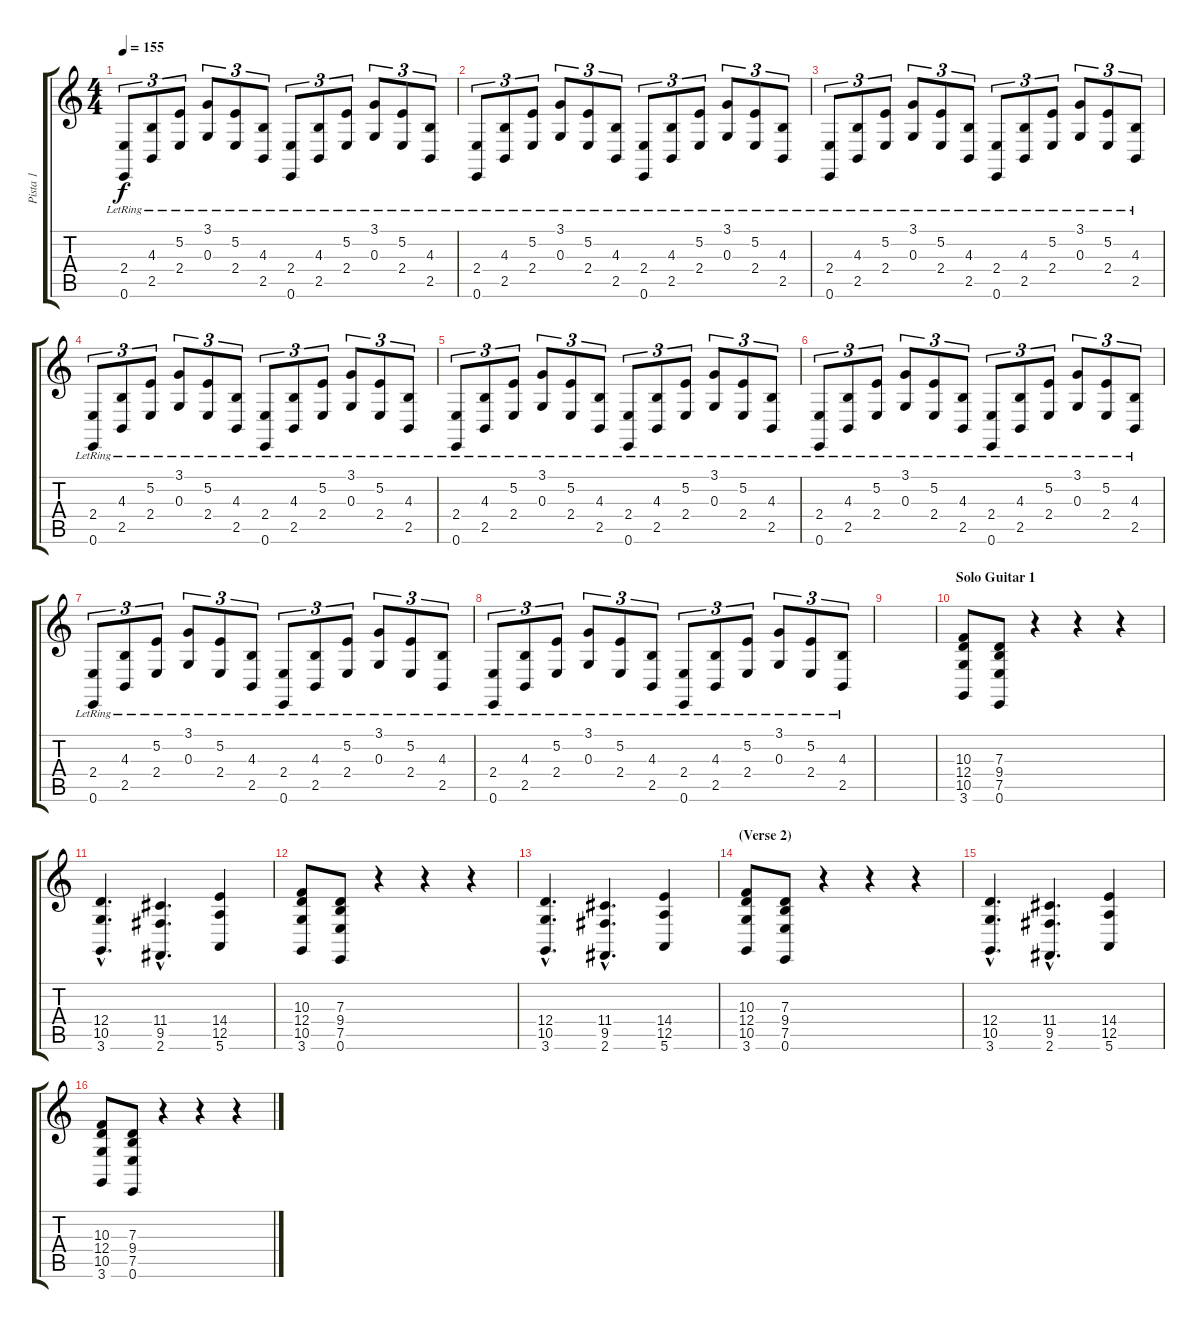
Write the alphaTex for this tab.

\track ("Pista 1" "Pista 1") {instrument harpsichord}
\staff {score tabs}
\tuning (E4 B3 G3 D3 A2 E2) {hide}
\ts (4 4)
\tempo 155
\clef g2
\ks c
(2.4{lr} 0.6{lr}).8{tu (3 2) dy f} (4.3{lr} 2.5{lr}).8{tu (3 2)} (5.2{lr} 2.4{lr}).8{tu (3 2)} (3.1{lr} 0.3{lr}).8{tu (3 2)} (5.2{lr} 2.4{lr}).8{tu (3 2)} (4.3{lr} 2.5{lr}).8{tu (3 2)} (2.4{lr} 0.6{lr}).8{tu (3 2)} (4.3{lr} 2.5{lr}).8{tu (3 2)} (5.2{lr} 2.4{lr}).8{tu (3 2)} (3.1{lr} 0.3{lr}).8{tu (3 2)} (5.2{lr} 2.4{lr}).8{tu (3 2)} (4.3{lr} 2.5{lr}).8{tu (3 2)} |
(2.4{lr} 0.6{lr}).8{tu (3 2)} (4.3{lr} 2.5{lr}).8{tu (3 2)} (5.2{lr} 2.4{lr}).8{tu (3 2)} (3.1{lr} 0.3{lr}).8{tu (3 2)} (5.2{lr} 2.4{lr}).8{tu (3 2)} (4.3{lr} 2.5{lr}).8{tu (3 2)} (2.4{lr} 0.6{lr}).8{tu (3 2)} (4.3{lr} 2.5{lr}).8{tu (3 2)} (5.2{lr} 2.4{lr}).8{tu (3 2)} (3.1{lr} 0.3{lr}).8{tu (3 2)} (5.2{lr} 2.4{lr}).8{tu (3 2)} (4.3{lr} 2.5{lr}).8{tu (3 2)} |
(2.4{lr} 0.6{lr}).8{tu (3 2)} (4.3{lr} 2.5{lr}).8{tu (3 2)} (5.2{lr} 2.4{lr}).8{tu (3 2)} (3.1{lr} 0.3{lr}).8{tu (3 2)} (5.2{lr} 2.4{lr}).8{tu (3 2)} (4.3{lr} 2.5{lr}).8{tu (3 2)} (2.4{lr} 0.6{lr}).8{tu (3 2)} (4.3{lr} 2.5{lr}).8{tu (3 2)} (5.2{lr} 2.4{lr}).8{tu (3 2)} (3.1{lr} 0.3{lr}).8{tu (3 2)} (5.2{lr} 2.4{lr}).8{tu (3 2)} (4.3{lr} 2.5{lr}).8{tu (3 2)} |
(2.4{lr} 0.6{lr}).8{tu (3 2)} (4.3{lr} 2.5{lr}).8{tu (3 2)} (5.2{lr} 2.4{lr}).8{tu (3 2)} (3.1{lr} 0.3{lr}).8{tu (3 2)} (5.2{lr} 2.4{lr}).8{tu (3 2)} (4.3{lr} 2.5{lr}).8{tu (3 2)} (2.4{lr} 0.6{lr}).8{tu (3 2)} (4.3{lr} 2.5{lr}).8{tu (3 2)} (5.2{lr} 2.4{lr}).8{tu (3 2)} (3.1{lr} 0.3{lr}).8{tu (3 2)} (5.2{lr} 2.4{lr}).8{tu (3 2)} (4.3{lr} 2.5{lr}).8{tu (3 2)} |
(2.4{lr} 0.6{lr}).8{tu (3 2)} (4.3{lr} 2.5{lr}).8{tu (3 2)} (5.2{lr} 2.4{lr}).8{tu (3 2)} (3.1{lr} 0.3{lr}).8{tu (3 2)} (5.2{lr} 2.4{lr}).8{tu (3 2)} (4.3{lr} 2.5{lr}).8{tu (3 2)} (2.4{lr} 0.6{lr}).8{tu (3 2)} (4.3{lr} 2.5{lr}).8{tu (3 2)} (5.2{lr} 2.4{lr}).8{tu (3 2)} (3.1{lr} 0.3{lr}).8{tu (3 2)} (5.2{lr} 2.4{lr}).8{tu (3 2)} (4.3{lr} 2.5{lr}).8{tu (3 2)} |
(2.4{lr} 0.6{lr}).8{tu (3 2)} (4.3{lr} 2.5{lr}).8{tu (3 2)} (5.2{lr} 2.4{lr}).8{tu (3 2)} (3.1{lr} 0.3{lr}).8{tu (3 2)} (5.2{lr} 2.4{lr}).8{tu (3 2)} (4.3{lr} 2.5{lr}).8{tu (3 2)} (2.4{lr} 0.6{lr}).8{tu (3 2)} (4.3{lr} 2.5{lr}).8{tu (3 2)} (5.2{lr} 2.4{lr}).8{tu (3 2)} (3.1{lr} 0.3{lr}).8{tu (3 2)} (5.2{lr} 2.4{lr}).8{tu (3 2)} (4.3{lr} 2.5{lr}).8{tu (3 2)} |
(2.4{lr} 0.6{lr}).8{tu (3 2)} (4.3{lr} 2.5{lr}).8{tu (3 2)} (5.2{lr} 2.4{lr}).8{tu (3 2)} (3.1{lr} 0.3{lr}).8{tu (3 2)} (5.2{lr} 2.4{lr}).8{tu (3 2)} (4.3{lr} 2.5{lr}).8{tu (3 2)} (2.4{lr} 0.6{lr}).8{tu (3 2)} (4.3{lr} 2.5{lr}).8{tu (3 2)} (5.2{lr} 2.4{lr}).8{tu (3 2)} (3.1{lr} 0.3{lr}).8{tu (3 2)} (5.2{lr} 2.4{lr}).8{tu (3 2)} (4.3{lr} 2.5{lr}).8{tu (3 2)} |
(2.4{lr} 0.6{lr}).8{tu (3 2)} (4.3{lr} 2.5{lr}).8{tu (3 2)} (5.2{lr} 2.4{lr}).8{tu (3 2)} (3.1{lr} 0.3{lr}).8{tu (3 2)} (5.2{lr} 2.4{lr}).8{tu (3 2)} (4.3{lr} 2.5{lr}).8{tu (3 2)} (2.4{lr} 0.6{lr}).8{tu (3 2)} (4.3{lr} 2.5{lr}).8{tu (3 2)} (5.2{lr} 2.4{lr}).8{tu (3 2)} (3.1{lr} 0.3{lr}).8{tu (3 2)} (5.2{lr} 2.4{lr}).8{tu (3 2)} (4.3{lr} 2.5{lr}).8{tu (3 2)} |
|
\section ("" "Solo Guitar 1")
(10.3 12.4 10.5 3.6).8{volume 11 instrument stringensemble2} (7.3 9.4 7.5 0.6).8 r.4 r.4 r.4 |
(12.4{hac} 10.5{hac} 3.6{hac}).4{d} (11.4{hac} 9.5{hac} 2.6{hac}).4{d} (14.4 12.5 5.6).4 |
(10.3 12.4 10.5 3.6).8 (7.3 9.4 7.5 0.6).8 r.4 r.4 r.4 |
(12.4{hac} 10.5{hac} 3.6{hac}).4{d} (11.4{hac} 9.5{hac} 2.6{hac}).4{d} (14.4 12.5 5.6).4 |
\section ("" "(Verse 2)")
(10.3 12.4 10.5 3.6).8 (7.3 9.4 7.5 0.6).8 r.4 r.4 r.4 |
(12.4{hac} 10.5{hac} 3.6{hac}).4{d} (11.4{hac} 9.5{hac} 2.6{hac}).4{d} (14.4 12.5 5.6).4 |
(10.3 12.4 10.5 3.6).8 (7.3 9.4 7.5 0.6).8 r.4 r.4 r.4
